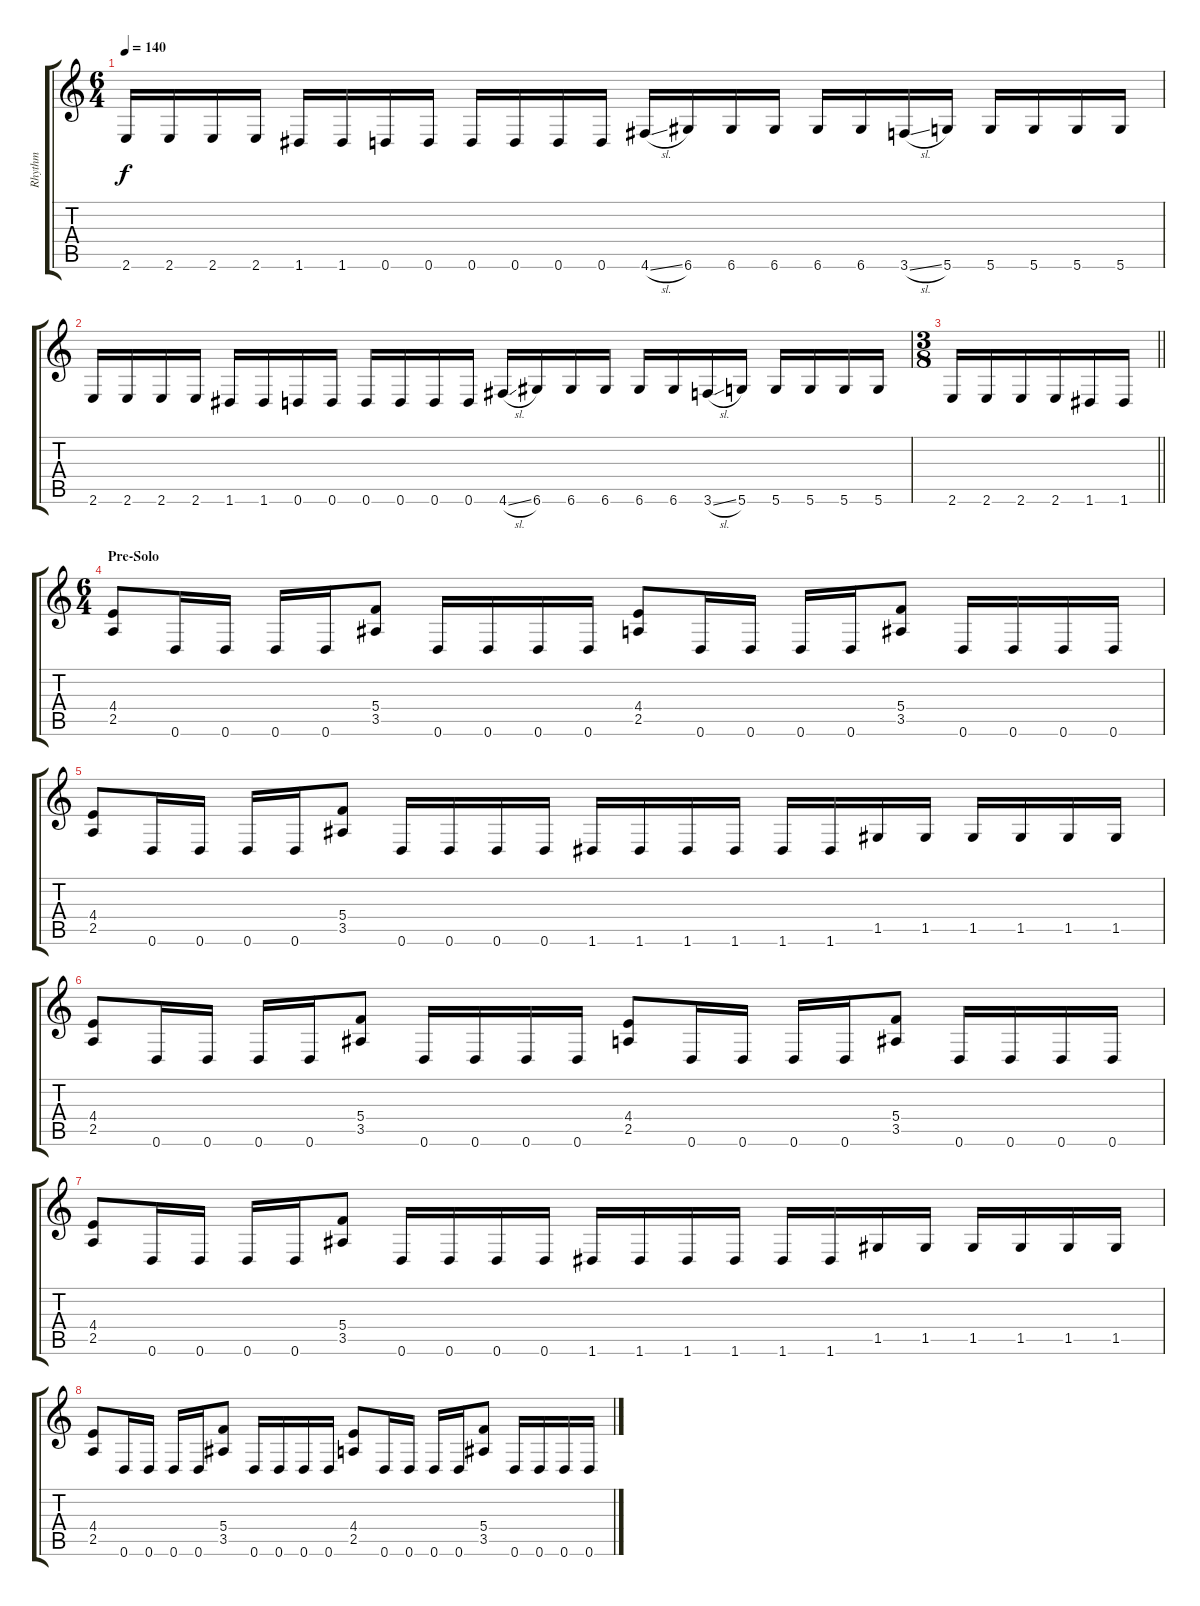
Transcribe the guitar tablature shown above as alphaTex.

\track ("Rhythm" "Rhythm") {instrument distortionguitar}
\staff {score tabs}
\tuning (D4 A3 F3 C3 G2 D2) {hide}
\ts (6 4)
\tempo 140
\clef g2
\ks c
2.6.16{dy f} 2.6.16 2.6.16 2.6.16 1.6.16 1.6.16 0.6.16 0.6.16 0.6.16 0.6.16 0.6.16 0.6.16 4.6{sl}.16 6.6.16 6.6.16 6.6.16 6.6.16 6.6.16 3.6{sl}.16 5.6.16 5.6.16 5.6.16 5.6.16 5.6.16 |
2.6.16 2.6.16 2.6.16 2.6.16 1.6.16 1.6.16 0.6.16 0.6.16 0.6.16 0.6.16 0.6.16 0.6.16 4.6{sl}.16 6.6.16 6.6.16 6.6.16 6.6.16 6.6.16 3.6{sl}.16 5.6.16 5.6.16 5.6.16 5.6.16 5.6.16 |
\ts (3 8)
\barLineRight lightlight
2.6.16 2.6.16 2.6.16 2.6.16 1.6.16 1.6.16 |
\ts (6 4)
\section ("" "Pre-Solo")
(4.4 2.5).8 0.6.16 0.6.16 0.6.16 0.6.16 (5.4 3.5).8 0.6.16 0.6.16 0.6.16 0.6.16 (4.4 2.5).8 0.6.16 0.6.16 0.6.16 0.6.16 (5.4 3.5).8 0.6.16 0.6.16 0.6.16 0.6.16 |
(4.4 2.5).8 0.6.16 0.6.16 0.6.16 0.6.16 (5.4 3.5).8 0.6.16 0.6.16 0.6.16 0.6.16 1.6.16 1.6.16 1.6.16 1.6.16 1.6.16 1.6.16 1.5.16 1.5.16 1.5.16 1.5.16 1.5.16 1.5.16 |
(4.4 2.5).8 0.6.16 0.6.16 0.6.16 0.6.16 (5.4 3.5).8 0.6.16 0.6.16 0.6.16 0.6.16 (4.4 2.5).8 0.6.16 0.6.16 0.6.16 0.6.16 (5.4 3.5).8 0.6.16 0.6.16 0.6.16 0.6.16 |
(4.4 2.5).8 0.6.16 0.6.16 0.6.16 0.6.16 (5.4 3.5).8 0.6.16 0.6.16 0.6.16 0.6.16 1.6.16 1.6.16 1.6.16 1.6.16 1.6.16 1.6.16 1.5.16 1.5.16 1.5.16 1.5.16 1.5.16 1.5.16 |
(4.4 2.5).8 0.6.16 0.6.16 0.6.16 0.6.16 (5.4 3.5).8 0.6.16 0.6.16 0.6.16 0.6.16 (4.4 2.5).8 0.6.16 0.6.16 0.6.16 0.6.16 (5.4 3.5).8 0.6.16 0.6.16 0.6.16 0.6.16
